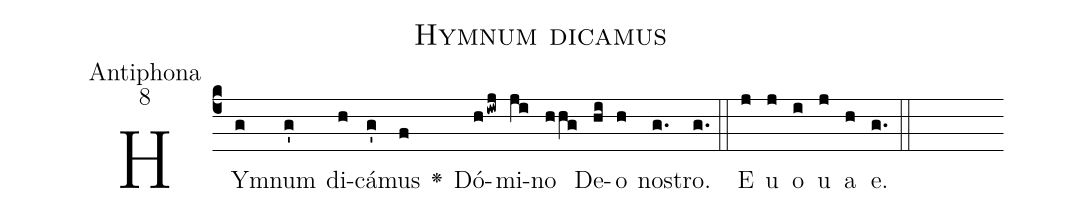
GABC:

name:Hymnum dicamus;
office-part:Antiphona;
mode:8;
%%
(c4)HYm(g)num(g') di(h)cá(g')mus(f) <v>\greheightstar</v>() Dó(hiwj)mi(ji)no(hhg) De(hi)o(h) no(g.)stro.(g.) (::) E(j) u(j) o(i) u(j) a(h) e.(g.) (::)
